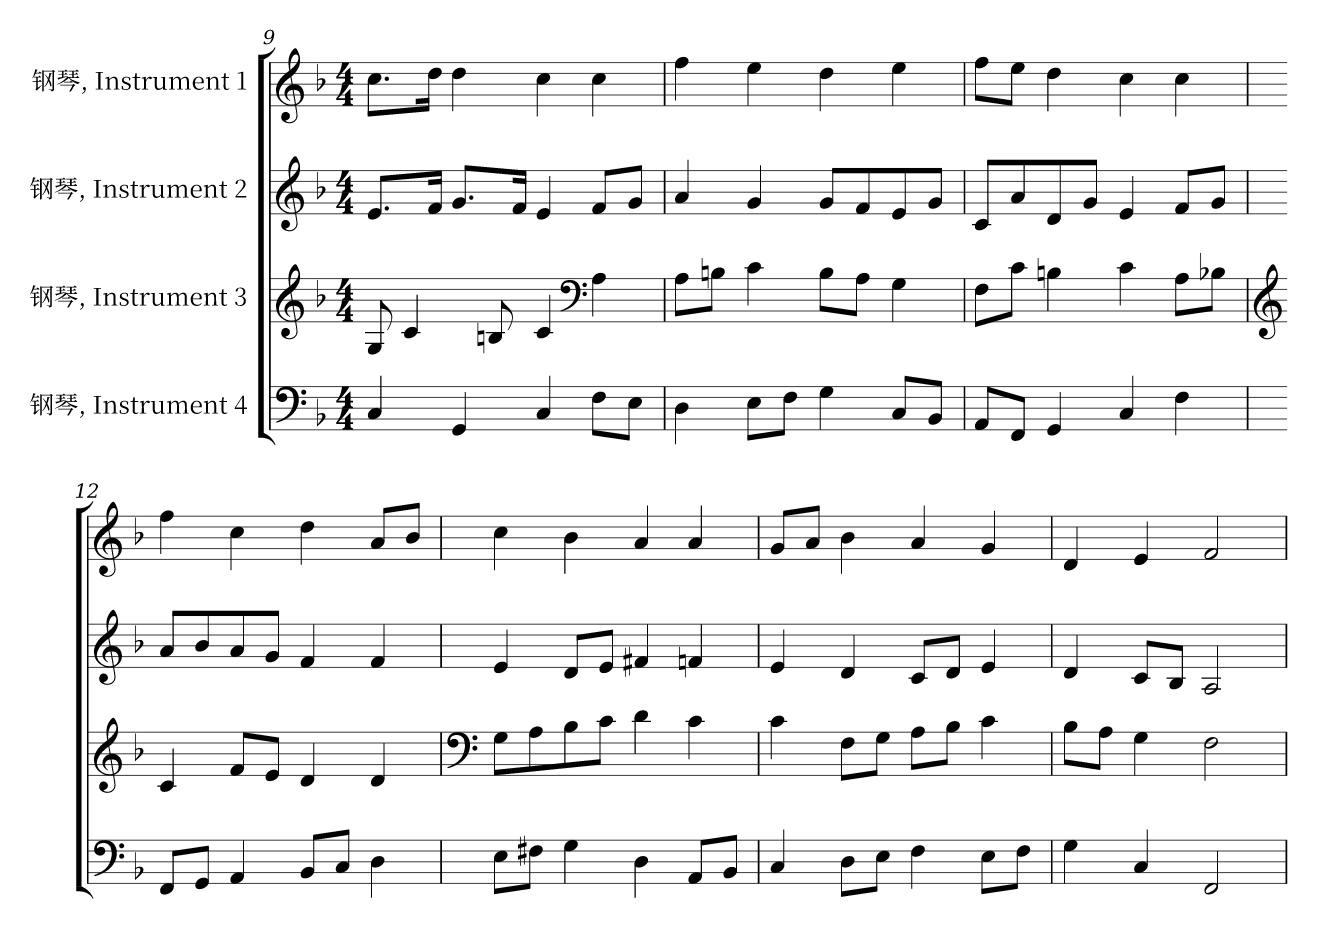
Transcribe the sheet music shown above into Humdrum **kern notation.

**kern	**kern	**kern	**kern
*part4	*part3	*part2	*part1
*staff4	*staff3	*staff2	*staff1
*I"钢琴, Instrument 4	*I"钢琴, Instrument 3	*I"钢琴, Instrument 2	*I"钢琴, Instrument 1
!!LO:LB:g=z
*clefF4	*clefG2	*clefG2	*clefG2
*k[b-]	*k[b-]	*k[b-]	*k[b-]
*M4/4	*M4/4	*M4/4	*M4/4
=9	=9	=9	=9
4C/	8G/	8.e/L	8.cc\L
.	4c/	.	.
.	.	16f/Jk	16dd\Jk
4GG/	.	8.g/L	4dd\
.	8Bn/	.	.
.	.	16f/Jk	.
4C/	4c/	4e/	4cc\
*	*clefF4	*	*
8F\L	4A\	8f/L	4cc\
8E\J	.	8g/J	.
=10	=10	=10	=10
4D\	8A\L	4a/	4ff\
.	8Bn\J	.	.
8E\L	4c\	4g/	4ee\
8F\J	.	.	.
4G\	8B\L	8g/L	4dd\
.	8A\J	8f/	.
8C/L	4G\	8e/	4ee\
8BB-/J	.	8g/J	.
=11	=11	=11	=11
8AA/L	8F\L	8c/L	8ff\L
8FF/J	8c\J	8a/	8ee\J
4GG/	4Bn\	8d/	4dd\
.	.	8g/J	.
4C/	4c\	4e/	4cc\
4F\	8A\L	8f/L	4cc\
.	8B-X\J	8g/J	.
=12	=12	=12	=12
*	*clefG2	*	*
8FF/L	4c/	8a/L	4ff\
8GG/J	.	8b-/	.
4AA/	8f/L	8a/	4cc\
.	8e/J	8g/J	.
8BB-/L	4d/	4f/	4dd\
8C/J	.	.	.
4D\	4d/	4f/	8a/L
.	.	.	8b-/J
!!LO:PB:g=z
=13	=13	=13	=13
*	*clefF4	*	*
8E\L	8G\L	4e/	4cc\
8F#X\J	8A\	.	.
4G\	8B-\	8d/L	4b-\
.	8c\J	8e/J	.
4D\	4d\	4f#X/	4a/
8AA/L	4c\	4fn/	4a/
8BB-/J	.	.	.
=14	=14	=14	=14
4C/	4c\	4e/	8g/L
.	.	.	8a/J
8D\L	8F\L	4d/	4b-\
8E\J	8G\J	.	.
4F\	8A\L	8c/L	4a/
.	8B-\J	8d/J	.
8E\L	4c\	4e/	4g/
8F\J	.	.	.
=15	=15	=15	=15
4G\	8B-\L	4d/	4d/
.	8A\J	.	.
4C/	4G\	8c/L	4e/
.	.	8B-/J	.
2FF/	2F\	2A/	2f/
=	=	=	=
*-	*-	*-	*-
